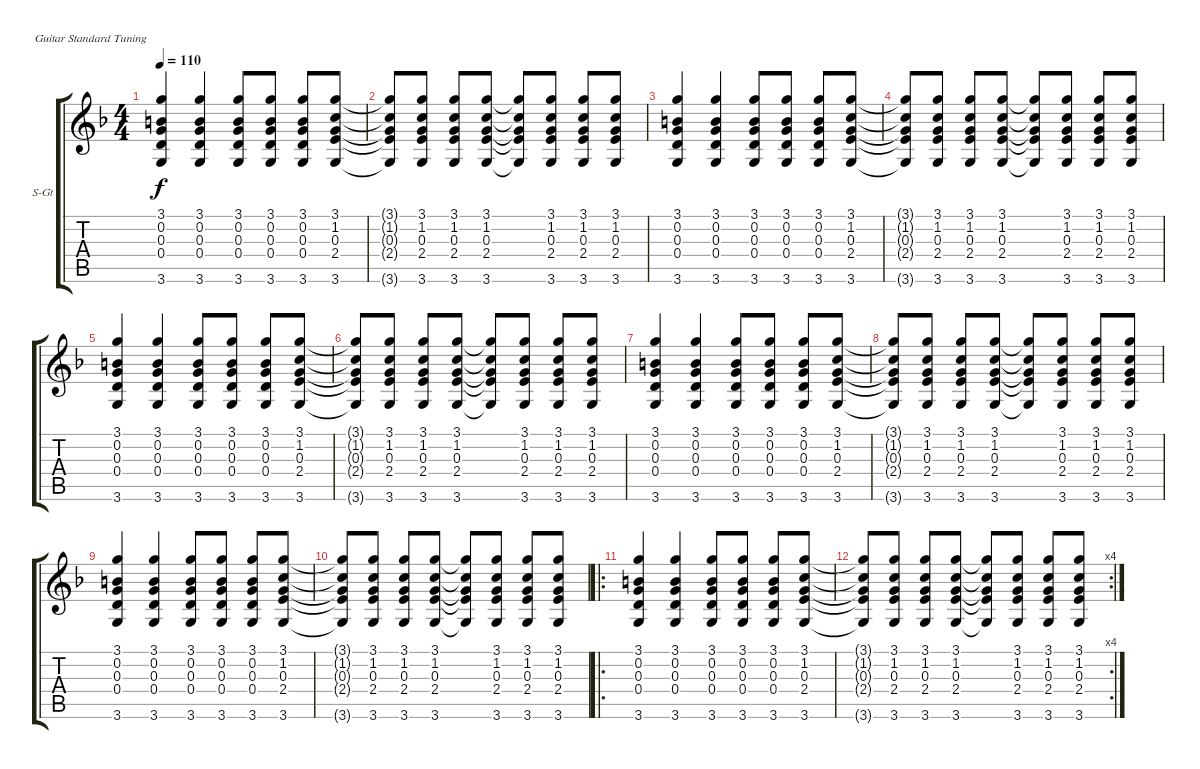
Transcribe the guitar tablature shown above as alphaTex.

\defaultSystemsLayout 4
\bracketExtendMode groupsimilarinstruments
\firstSystemTrackNameOrientation horizontal
\otherSystemsTrackNameOrientation horizontal
\track ("Steel Guitar" "S-Gt") {instrument acousticguitarsteel}
\staff {score tabs}
\tuning (E4 B3 G3 D3 A2 E2)
\ts (4 4)
\tempo 110
\clef g2
\ks f
(3.1 0.2 0.3 0.4 3.6).4{dy f} (3.1 0.2 0.3 0.4 3.6).4 (3.1 0.2 0.3 0.4 3.6).8 (3.1 0.2 0.3 0.4 3.6).8 (3.1 0.2 0.3 0.4 3.6).8 (3.1 1.2 0.3 2.4 3.6).8 |
(3.1{t} 1.2{t} 0.3{t} 2.4{t} 3.6{t}).8 (3.1 1.2 0.3 2.4 3.6).8 (3.1 1.2 0.3 2.4 3.6).8 (3.1 1.2 0.3 2.4 3.6).8 (3.1{t} 1.2{t} 0.3{t} 2.4{t} 3.6{t}).8 (3.1 1.2 0.3 2.4 3.6).8 (3.1 1.2 0.3 2.4 3.6).8 (3.1 1.2 0.3 2.4 3.6).8 |
(3.1 0.2 0.3 0.4 3.6).4 (3.1 0.2 0.3 0.4 3.6).4 (3.1 0.2 0.3 0.4 3.6).8 (3.1 0.2 0.3 0.4 3.6).8 (3.1 0.2 0.3 0.4 3.6).8 (3.1 1.2 0.3 2.4 3.6).8 |
(3.1{t} 1.2{t} 0.3{t} 2.4{t} 3.6{t}).8 (3.1 1.2 0.3 2.4 3.6).8 (3.1 1.2 0.3 2.4 3.6).8 (3.1 1.2 0.3 2.4 3.6).8 (3.1{t} 1.2{t} 0.3{t} 2.4{t} 3.6{t}).8 (3.1 1.2 0.3 2.4 3.6).8 (3.1 1.2 0.3 2.4 3.6).8 (3.1 1.2 0.3 2.4 3.6).8 |
(3.1 0.2 0.3 0.4 3.6).4 (3.1 0.2 0.3 0.4 3.6).4 (3.1 0.2 0.3 0.4 3.6).8 (3.1 0.2 0.3 0.4 3.6).8 (3.1 0.2 0.3 0.4 3.6).8 (3.1 1.2 0.3 2.4 3.6).8 |
(3.1{t} 1.2{t} 0.3{t} 2.4{t} 3.6{t}).8 (3.1 1.2 0.3 2.4 3.6).8 (3.1 1.2 0.3 2.4 3.6).8 (3.1 1.2 0.3 2.4 3.6).8 (3.1{t} 1.2{t} 0.3{t} 2.4{t} 3.6{t}).8 (3.1 1.2 0.3 2.4 3.6).8 (3.1 1.2 0.3 2.4 3.6).8 (3.1 1.2 0.3 2.4 3.6).8 |
(3.1 0.2 0.3 0.4 3.6).4 (3.1 0.2 0.3 0.4 3.6).4 (3.1 0.2 0.3 0.4 3.6).8 (3.1 0.2 0.3 0.4 3.6).8 (3.1 0.2 0.3 0.4 3.6).8 (3.1 1.2 0.3 2.4 3.6).8 |
(3.1{t} 1.2{t} 0.3{t} 2.4{t} 3.6{t}).8 (3.1 1.2 0.3 2.4 3.6).8 (3.1 1.2 0.3 2.4 3.6).8 (3.1 1.2 0.3 2.4 3.6).8 (3.1{t} 1.2{t} 0.3{t} 2.4{t} 3.6{t}).8 (3.1 1.2 0.3 2.4 3.6).8 (3.1 1.2 0.3 2.4 3.6).8 (3.1 1.2 0.3 2.4 3.6).8 |
(3.1 0.2 0.3 0.4 3.6).4 (3.1 0.2 0.3 0.4 3.6).4 (3.1 0.2 0.3 0.4 3.6).8 (3.1 0.2 0.3 0.4 3.6).8 (3.1 0.2 0.3 0.4 3.6).8 (3.1 1.2 0.3 2.4 3.6).8 |
(3.1{t} 1.2{t} 0.3{t} 2.4{t} 3.6{t}).8 (3.1 1.2 0.3 2.4 3.6).8 (3.1 1.2 0.3 2.4 3.6).8 (3.1 1.2 0.3 2.4 3.6).8 (3.1{t} 1.2{t} 0.3{t} 2.4{t} 3.6{t}).8 (3.1 1.2 0.3 2.4 3.6).8 (3.1 1.2 0.3 2.4 3.6).8 (3.1 1.2 0.3 2.4 3.6).8 |
\ro
(3.1 0.2 0.3 0.4 3.6).4 (3.1 0.2 0.3 0.4 3.6).4 (3.1 0.2 0.3 0.4 3.6).8 (3.1 0.2 0.3 0.4 3.6).8 (3.1 0.2 0.3 0.4 3.6).8 (3.1 1.2 0.3 2.4 3.6).8 |
\rc 4
(3.1{t} 1.2{t} 0.3{t} 2.4{t} 3.6{t}).8 (3.1 1.2 0.3 2.4 3.6).8 (3.1 1.2 0.3 2.4 3.6).8 (3.1 1.2 0.3 2.4 3.6).8 (3.1{t} 1.2{t} 0.3{t} 2.4{t} 3.6{t}).8 (3.1 1.2 0.3 2.4 3.6).8 (3.1 1.2 0.3 2.4 3.6).8 (3.1 1.2 0.3 2.4 3.6).8
